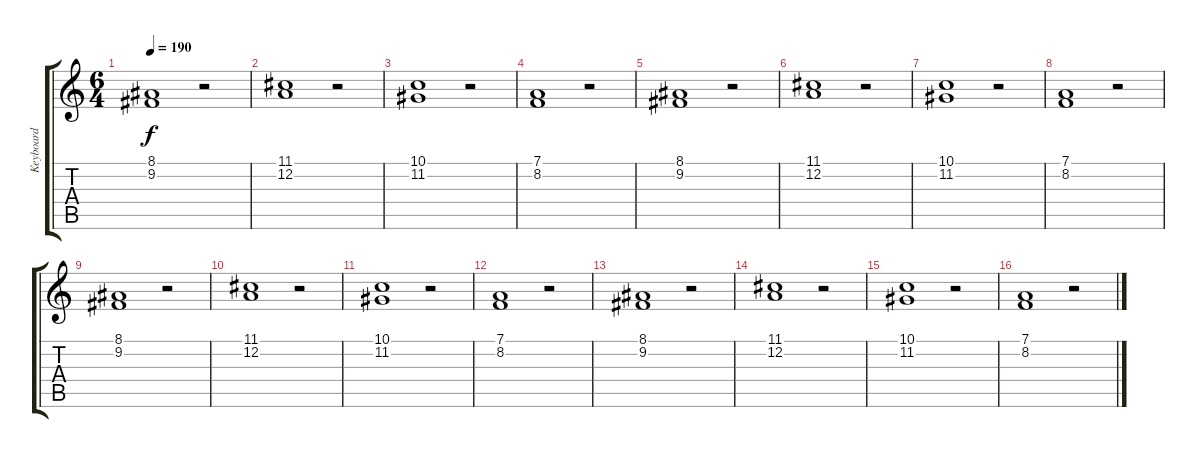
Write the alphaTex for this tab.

\track ("Keyboard" "Keyboard") {instrument synthstrings2}
\staff {score tabs}
\tuning (D4 A3 F3 C3 G2 C2) {hide}
\ts (6 4)
\tempo 190
\clef g2
\ks c
(8.1 9.2).1{dy f} r.2 |
(11.1 12.2).1 r.2 |
(10.1 11.2).1 r.2 |
(7.1 8.2).1 r.2 |
(8.1 9.2).1 r.2 |
(11.1 12.2).1 r.2 |
(10.1 11.2).1 r.2 |
(7.1 8.2).1 r.2 |
(8.1 9.2).1 r.2 |
(11.1 12.2).1 r.2 |
(10.1 11.2).1 r.2 |
(7.1 8.2).1 r.2 |
(8.1 9.2).1 r.2 |
(11.1 12.2).1 r.2 |
(10.1 11.2).1 r.2 |
(7.1 8.2).1 r.2
